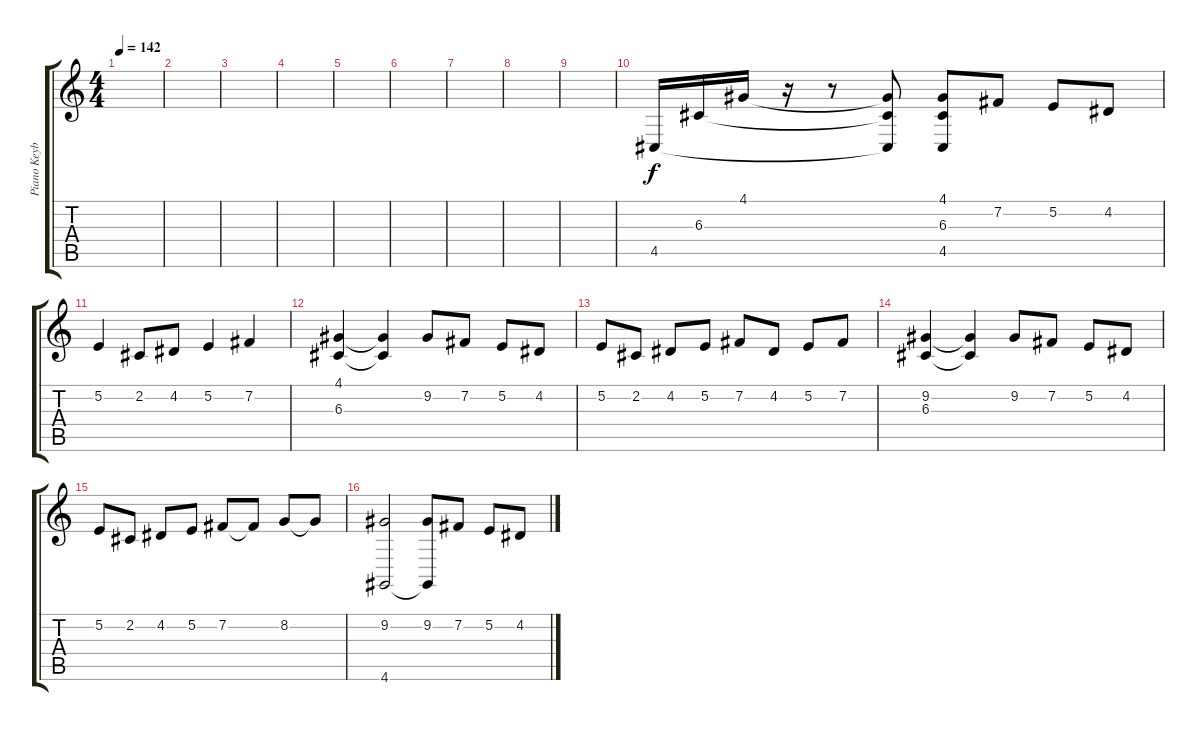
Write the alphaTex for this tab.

\track ("Piano Keyboard" "Piano Keyb") {instrument acousticgrandpiano}
\staff {score tabs}
\tuning (E4 B3 G3 D3 A2 E2) {hide}
\ts (4 4)
\tempo 142
\clef g2
\ks c
|
|
|
|
|
|
|
|
|
4.5.16 6.3.16 4.1.16 r.16 r.8 (4.1{t} 6.3{t} 4.5{t}).8 (4.1 6.3 4.5).8 7.2.8 5.2.8 4.2.8 |
5.2.4 2.2.8 4.2.8 5.2.4 7.2.4 |
(4.1 6.3).4 (4.1{t} 6.3{t}).4 9.2.8 7.2.8 5.2.8 4.2.8 |
5.2.8 2.2.8 4.2.8 5.2.8 7.2.8 4.2.8 5.2.8 7.2.8 |
(9.2 6.3).4 (9.2{t} 6.3{t}).4 9.2.8 7.2.8 5.2.8 4.2.8 |
5.2.8 2.2.8 4.2.8 5.2.8 7.2.8 7.2{t}.8 8.2.8 8.2{t}.8 |
(9.2 4.6).2 (9.2 4.6{t}).8 7.2.8 5.2.8 4.2.8
